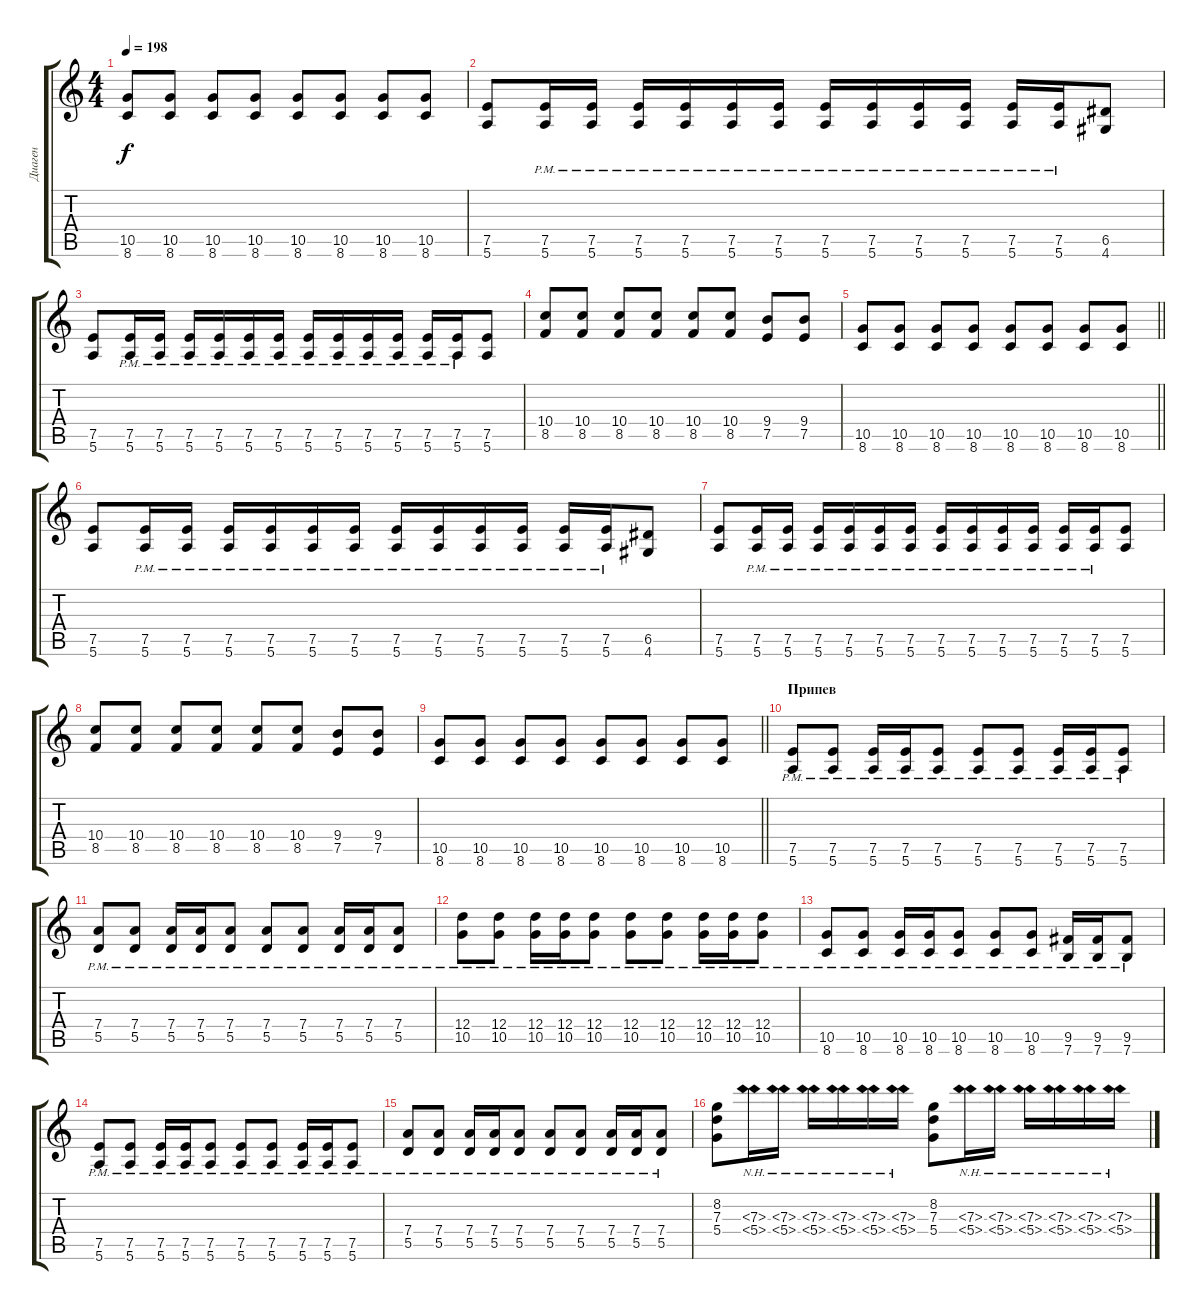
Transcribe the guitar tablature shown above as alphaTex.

\track ("Диаген" "Диаген") {instrument distortionguitar}
\staff {score tabs}
\tuning (E4 B3 G3 D3 A2 E2) {hide}
\ts (4 4)
\tempo 198
\clef g2
\ks c
(10.5 8.6).8{dy f} (10.5 8.6).8 (10.5 8.6).8 (10.5 8.6).8 (10.5 8.6).8 (10.5 8.6).8 (10.5 8.6).8 (10.5 8.6).8 |
(7.5 5.6).8 (7.5{pm} 5.6{pm}).16 (7.5{pm} 5.6{pm}).16 (7.5{pm} 5.6{pm}).16 (7.5{pm} 5.6{pm}).16 (7.5{pm} 5.6{pm}).16 (7.5{pm} 5.6{pm}).16 (7.5{pm} 5.6{pm}).16 (7.5{pm} 5.6{pm}).16 (7.5{pm} 5.6{pm}).16 (7.5{pm} 5.6{pm}).16 (7.5{pm} 5.6{pm}).16 (7.5{pm} 5.6{pm}).16 (6.5 4.6).8 |
(7.5 5.6).8 (7.5{pm} 5.6{pm}).16 (7.5{pm} 5.6{pm}).16 (7.5{pm} 5.6{pm}).16 (7.5{pm} 5.6{pm}).16 (7.5{pm} 5.6{pm}).16 (7.5{pm} 5.6{pm}).16 (7.5{pm} 5.6{pm}).16 (7.5{pm} 5.6{pm}).16 (7.5{pm} 5.6{pm}).16 (7.5{pm} 5.6{pm}).16 (7.5{pm} 5.6{pm}).16 (7.5{pm} 5.6{pm}).16 (7.5 5.6).8 |
(10.4 8.5).8 (10.4 8.5).8 (10.4 8.5).8 (10.4 8.5).8 (10.4 8.5).8 (10.4 8.5).8 (9.4 7.5).8 (9.4 7.5).8 |
\barLineRight lightlight
(10.5 8.6).8 (10.5 8.6).8 (10.5 8.6).8 (10.5 8.6).8 (10.5 8.6).8 (10.5 8.6).8 (10.5 8.6).8 (10.5 8.6).8 |
(7.5 5.6).8 (7.5{pm} 5.6{pm}).16 (7.5{pm} 5.6{pm}).16 (7.5{pm} 5.6{pm}).16 (7.5{pm} 5.6{pm}).16 (7.5{pm} 5.6{pm}).16 (7.5{pm} 5.6{pm}).16 (7.5{pm} 5.6{pm}).16 (7.5{pm} 5.6{pm}).16 (7.5{pm} 5.6{pm}).16 (7.5{pm} 5.6{pm}).16 (7.5{pm} 5.6{pm}).16 (7.5{pm} 5.6{pm}).16 (6.5 4.6).8 |
(7.5 5.6).8 (7.5{pm} 5.6{pm}).16 (7.5{pm} 5.6{pm}).16 (7.5{pm} 5.6{pm}).16 (7.5{pm} 5.6{pm}).16 (7.5{pm} 5.6{pm}).16 (7.5{pm} 5.6{pm}).16 (7.5{pm} 5.6{pm}).16 (7.5{pm} 5.6{pm}).16 (7.5{pm} 5.6{pm}).16 (7.5{pm} 5.6{pm}).16 (7.5{pm} 5.6{pm}).16 (7.5{pm} 5.6{pm}).16 (7.5 5.6).8 |
(10.4 8.5).8 (10.4 8.5).8 (10.4 8.5).8 (10.4 8.5).8 (10.4 8.5).8 (10.4 8.5).8 (9.4 7.5).8 (9.4 7.5).8 |
\barLineRight lightlight
(10.5 8.6).8 (10.5 8.6).8 (10.5 8.6).8 (10.5 8.6).8 (10.5 8.6).8 (10.5 8.6).8 (10.5 8.6).8 (10.5 8.6).8 |
\section ("" "Припев")
(7.5{pm} 5.6{pm}).8 (7.5{pm} 5.6{pm}).8 (7.5{pm} 5.6{pm}).16 (7.5{pm} 5.6{pm}).16 (7.5{pm} 5.6{pm}).8 (7.5{pm} 5.6{pm}).8 (7.5{pm} 5.6{pm}).8 (7.5{pm} 5.6{pm}).16 (7.5{pm} 5.6{pm}).16 (7.5{pm} 5.6{pm}).8 |
(7.4{pm} 5.5{pm}).8 (7.4{pm} 5.5{pm}).8 (7.4{pm} 5.5{pm}).16 (7.4{pm} 5.5{pm}).16 (7.4{pm} 5.5{pm}).8 (7.4{pm} 5.5{pm}).8 (7.4{pm} 5.5{pm}).8 (7.4{pm} 5.5{pm}).16 (7.4{pm} 5.5{pm}).16 (7.4{pm} 5.5{pm}).8 |
(12.4{pm} 10.5{pm}).8 (12.4{pm} 10.5{pm}).8 (12.4{pm} 10.5{pm}).16 (12.4{pm} 10.5{pm}).16 (12.4{pm} 10.5{pm}).8 (12.4{pm} 10.5{pm}).8 (12.4{pm} 10.5{pm}).8 (12.4{pm} 10.5{pm}).16 (12.4{pm} 10.5{pm}).16 (12.4{pm} 10.5{pm}).8 |
(10.5{pm} 8.6{pm}).8 (10.5{pm} 8.6{pm}).8 (10.5{pm} 8.6{pm}).16 (10.5{pm} 8.6{pm}).16 (10.5{pm} 8.6{pm}).8 (10.5{pm} 8.6{pm}).8 (10.5{pm} 8.6{pm}).8 (9.5{pm} 7.6{pm}).16 (9.5{pm} 7.6{pm}).16 (9.5{pm} 7.6{pm}).8 |
(7.5{pm} 5.6{pm}).8 (7.5{pm} 5.6{pm}).8 (7.5{pm} 5.6{pm}).16 (7.5{pm} 5.6{pm}).16 (7.5{pm} 5.6{pm}).8 (7.5{pm} 5.6{pm}).8 (7.5{pm} 5.6{pm}).8 (7.5{pm} 5.6{pm}).16 (7.5{pm} 5.6{pm}).16 (7.5{pm} 5.6{pm}).8 |
(7.4{pm} 5.5{pm}).8 (7.4{pm} 5.5{pm}).8 (7.4{pm} 5.5{pm}).16 (7.4{pm} 5.5{pm}).16 (7.4{pm} 5.5{pm}).8 (7.4{pm} 5.5{pm}).8 (7.4{pm} 5.5{pm}).8 (7.4{pm} 5.5{pm}).16 (7.4{pm} 5.5{pm}).16 (7.4{pm} 5.5{pm}).8 |
(8.2 7.3 5.4).8 (7.3{nh} 5.4{nh}).16 (7.3{nh} 5.4{nh}).16 (7.3{nh} 5.4{nh}).16 (7.3{nh} 5.4{nh}).16 (7.3{nh} 5.4{nh}).16 (7.3{nh} 5.4{nh}).16 (8.2 7.3 5.4).8 (7.3{nh} 5.4{nh}).16 (7.3{nh} 5.4{nh}).16 (7.3{nh} 5.4{nh}).16 (7.3{nh} 5.4{nh}).16 (7.3{nh} 5.4{nh}).16 (7.3{nh} 5.4{nh}).16
